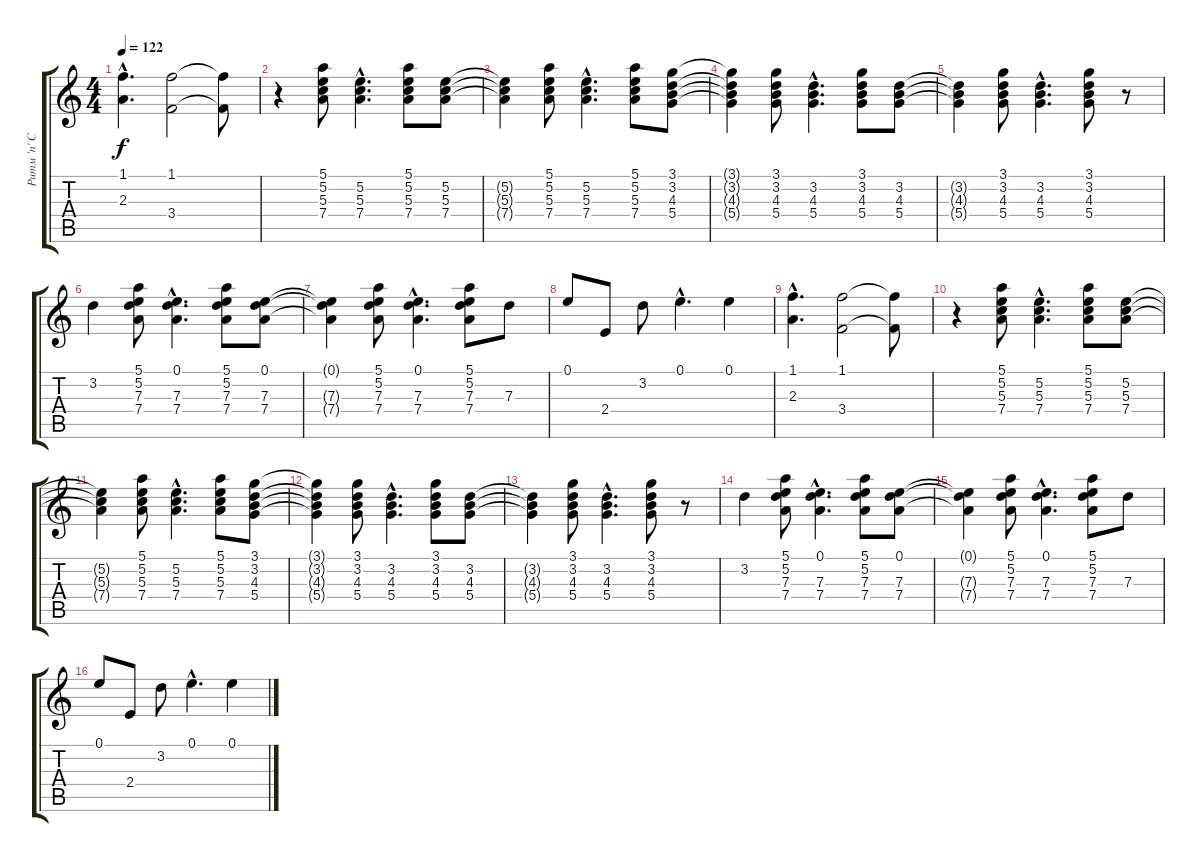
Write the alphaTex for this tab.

\track ("Ритм 'n' Соло" "Ритм 'n' С") {instrument electricguitarclean}
\staff {score tabs}
\tuning (E4 B3 G3 D3 A2 E2) {hide}
\ts (4 4)
\tempo 122
\clef g2
\ks c
(1.1{hac} 2.3{hac}).4{d dy f} (1.1 3.4).2 (1.1{t} 3.4{t}).8 |
r.4 (5.1 5.2 5.3 7.4).8 (5.2{hac} 5.3{hac} 7.4{hac}).4{d} (5.1 5.2 5.3 7.4).8 (5.2 5.3 7.4).8 |
(5.2{t} 5.3{t} 7.4{t}).4 (5.1 5.2 5.3 7.4).8 (5.2{hac} 5.3{hac} 7.4{hac}).4{d} (5.1 5.2 5.3 7.4).8 (3.1 3.2 4.3 5.4).8 |
(3.1{t} 3.2{t} 4.3{t} 5.4{t}).4 (3.1 3.2 4.3 5.4).8 (3.2{hac} 4.3{hac} 5.4{hac}).4{d} (3.1 3.2 4.3 5.4).8 (3.2 4.3 5.4).8 |
(3.2{t} 4.3{t} 5.4{t}).4 (3.1 3.2 4.3 5.4).8 (3.2{hac} 4.3{hac} 5.4{hac}).4{d} (3.1 3.2 4.3 5.4).8 r.8 |
3.2.4 (5.1 5.2 7.3 7.4).8 (0.1{hac} 7.3{hac} 7.4{hac}).4{d} (5.1 5.2 7.3 7.4).8 (0.1 7.3 7.4).8 |
(0.1{t} 7.3{t} 7.4{t}).4 (5.1 5.2 7.3 7.4).8 (0.1{hac} 7.3{hac} 7.4{hac}).4{d} (5.1 5.2 7.3 7.4).8 7.3.8 |
0.1.8 2.4.8 3.2.8 0.1{hac}.4{d} 0.1.4 |
(1.1{hac} 2.3{hac}).4{d} (1.1 3.4).2 (1.1{t} 3.4{t}).8 |
r.4 (5.1 5.2 5.3 7.4).8 (5.2{hac} 5.3{hac} 7.4{hac}).4{d} (5.1 5.2 5.3 7.4).8 (5.2 5.3 7.4).8 |
(5.2{t} 5.3{t} 7.4{t}).4 (5.1 5.2 5.3 7.4).8 (5.2{hac} 5.3{hac} 7.4{hac}).4{d} (5.1 5.2 5.3 7.4).8 (3.1 3.2 4.3 5.4).8 |
(3.1{t} 3.2{t} 4.3{t} 5.4{t}).4 (3.1 3.2 4.3 5.4).8 (3.2{hac} 4.3{hac} 5.4{hac}).4{d} (3.1 3.2 4.3 5.4).8 (3.2 4.3 5.4).8 |
(3.2{t} 4.3{t} 5.4{t}).4 (3.1 3.2 4.3 5.4).8 (3.2{hac} 4.3{hac} 5.4{hac}).4{d} (3.1 3.2 4.3 5.4).8 r.8 |
3.2.4 (5.1 5.2 7.3 7.4).8 (0.1{hac} 7.3{hac} 7.4{hac}).4{d} (5.1 5.2 7.3 7.4).8 (0.1 7.3 7.4).8 |
(0.1{t} 7.3{t} 7.4{t}).4 (5.1 5.2 7.3 7.4).8 (0.1{hac} 7.3{hac} 7.4{hac}).4{d} (5.1 5.2 7.3 7.4).8 7.3.8 |
0.1.8 2.4.8 3.2.8 0.1{hac}.4{d} 0.1.4
